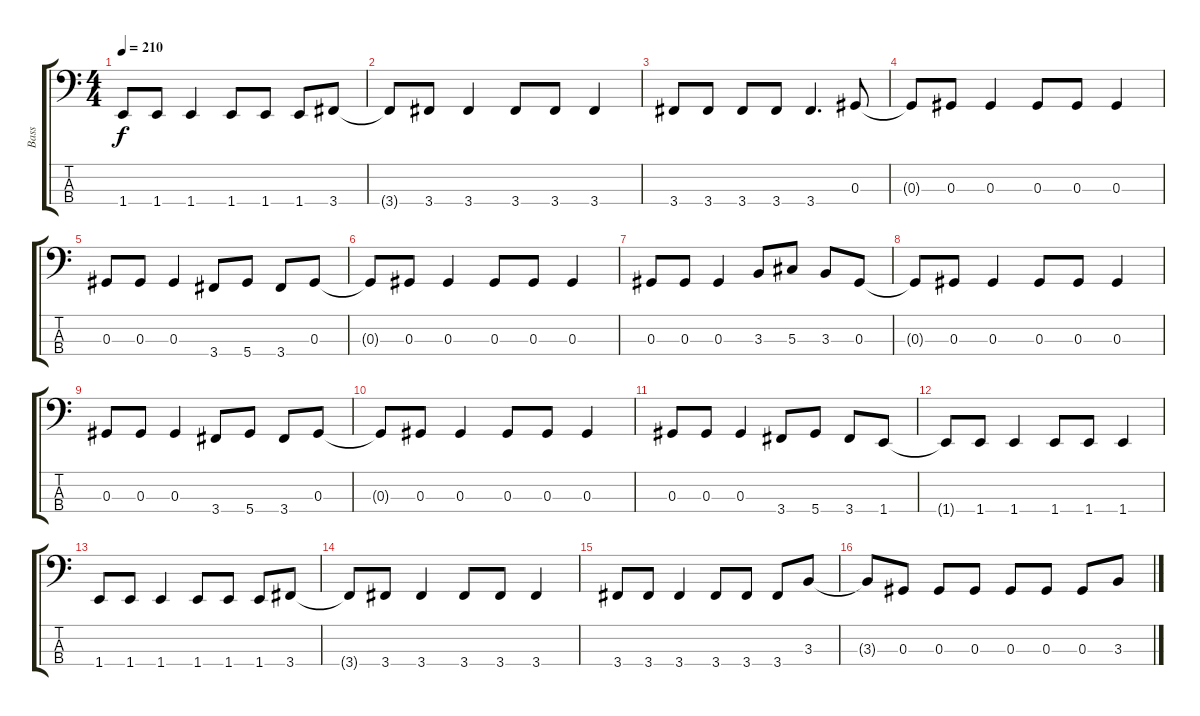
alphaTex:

\track ("Bass" "Bass") {instrument electricbassfinger}
\staff {score tabs}
\tuning (Gb2 Db2 Ab1 Eb1) {hide}
\ts (4 4)
\tempo 210
\clef f4
\ks c
1.4.8{dy f} 1.4.8 1.4.4 1.4.8 1.4.8 1.4.8 3.4.8 |
3.4{t}.8 3.4.8 3.4.4 3.4.8 3.4.8 3.4.4 |
3.4.8 3.4.8 3.4.8 3.4.8 3.4.4{d} 0.3.8 |
0.3{t}.8 0.3.8 0.3.4 0.3.8 0.3.8 0.3.4 |
0.3.8 0.3.8 0.3.4 3.4.8 5.4.8 3.4.8 0.3.8 |
0.3{t}.8 0.3.8 0.3.4 0.3.8 0.3.8 0.3.4 |
0.3.8 0.3.8 0.3.4 3.3.8 5.3.8 3.3.8 0.3.8 |
0.3{t}.8 0.3.8 0.3.4 0.3.8 0.3.8 0.3.4 |
0.3.8 0.3.8 0.3.4 3.4.8 5.4.8 3.4.8 0.3.8 |
0.3{t}.8 0.3.8 0.3.4 0.3.8 0.3.8 0.3.4 |
0.3.8 0.3.8 0.3.4 3.4.8 5.4.8 3.4.8 1.4.8 |
1.4{t}.8 1.4.8 1.4.4 1.4.8 1.4.8 1.4.4 |
1.4.8 1.4.8 1.4.4 1.4.8 1.4.8 1.4.8 3.4.8 |
3.4{t}.8 3.4.8 3.4.4 3.4.8 3.4.8 3.4.4 |
3.4.8 3.4.8 3.4.4 3.4.8 3.4.8 3.4.8 3.3.8 |
3.3{t}.8 0.3.8 0.3.8 0.3.8 0.3.8 0.3.8 0.3.8 3.3.8
